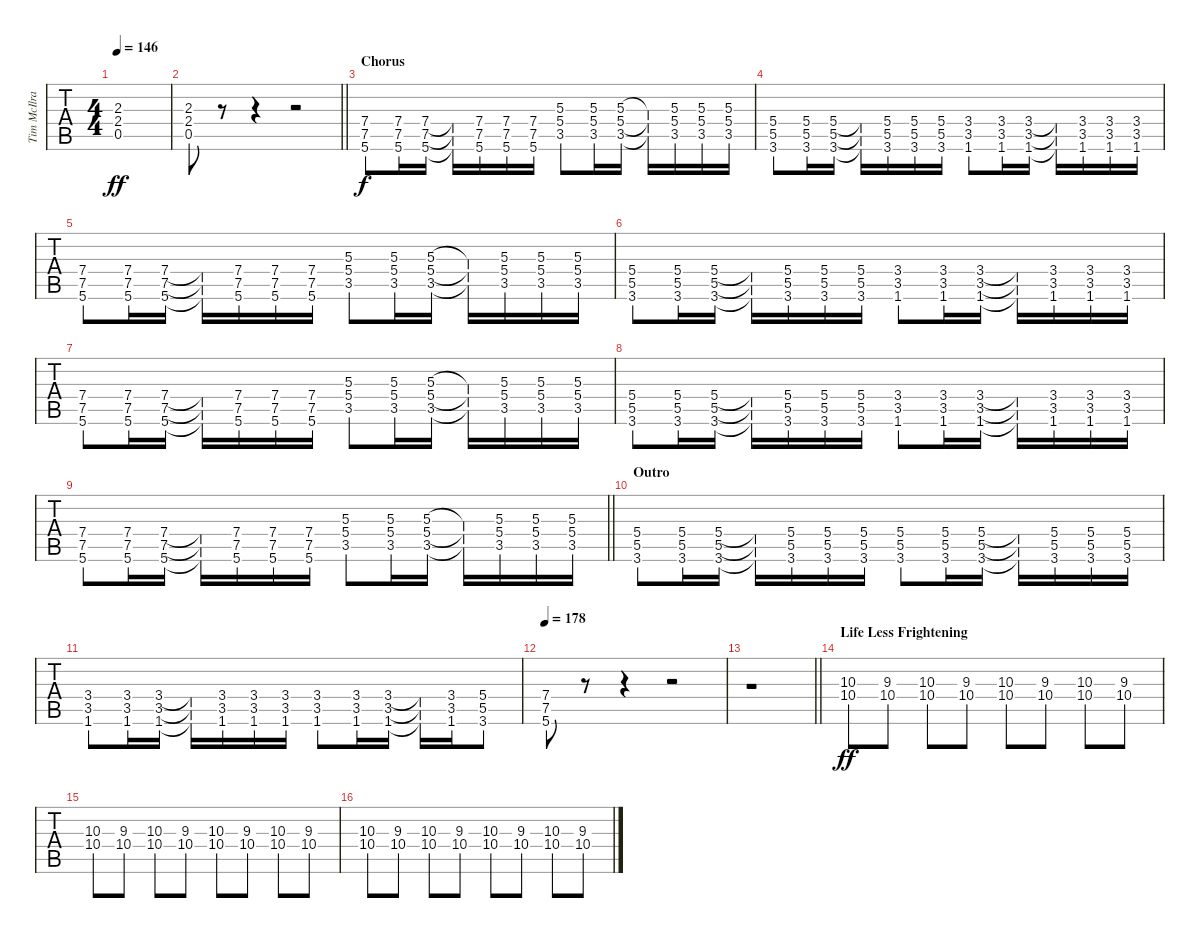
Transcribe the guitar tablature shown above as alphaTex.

\track ("Tim McIlrath - Guitar One" "Tim McIlra") {instrument distortionguitar}
\staff {tabs}
\tuning (Eb4 Bb3 Gb3 Db3 Ab2 Eb2) {hide}
\ts (4 4)
\tempo 146
\clef g2
\ks c
(2.3 2.4 0.5).1{dy ff} |
\barLineRight lightlight
(2.3 2.4 0.5).8 r.8 r.4 r.2 |
\section ("" "Chorus")
(7.4 7.5 5.6).8{dy f} (7.4 7.5 5.6).16 (7.4 7.5 5.6).16 (7.4{t} 7.5{t} 5.6{t}).16 (7.4 7.5 5.6).16 (7.4 7.5 5.6).16 (7.4 7.5 5.6).16 (5.3 5.4 3.5).8 (5.3 5.4 3.5).16 (5.3 5.4 3.5).16 (5.3{t} 5.4{t} 3.5{t}).16 (5.3 5.4 3.5).16 (5.3 5.4 3.5).16 (5.3 5.4 3.5).16 |
(5.4 5.5 3.6).8 (5.4 5.5 3.6).16 (5.4 5.5 3.6).16 (5.4{t} 5.5{t} 3.6{t}).16 (5.4 5.5 3.6).16 (5.4 5.5 3.6).16 (5.4 5.5 3.6).16 (3.4 3.5 1.6).8 (3.4 3.5 1.6).16 (3.4 3.5 1.6).16 (3.4{t} 3.5{t} 1.6{t}).16 (3.4 3.5 1.6).16 (3.4 3.5 1.6).16 (3.4 3.5 1.6).16 |
(7.4 7.5 5.6).8 (7.4 7.5 5.6).16 (7.4 7.5 5.6).16 (7.4{t} 7.5{t} 5.6{t}).16 (7.4 7.5 5.6).16 (7.4 7.5 5.6).16 (7.4 7.5 5.6).16 (5.3 5.4 3.5).8 (5.3 5.4 3.5).16 (5.3 5.4 3.5).16 (5.3{t} 5.4{t} 3.5{t}).16 (5.3 5.4 3.5).16 (5.3 5.4 3.5).16 (5.3 5.4 3.5).16 |
(5.4 5.5 3.6).8 (5.4 5.5 3.6).16 (5.4 5.5 3.6).16 (5.4{t} 5.5{t} 3.6{t}).16 (5.4 5.5 3.6).16 (5.4 5.5 3.6).16 (5.4 5.5 3.6).16 (3.4 3.5 1.6).8 (3.4 3.5 1.6).16 (3.4 3.5 1.6).16 (3.4{t} 3.5{t} 1.6{t}).16 (3.4 3.5 1.6).16 (3.4 3.5 1.6).16 (3.4 3.5 1.6).16 |
(7.4 7.5 5.6).8 (7.4 7.5 5.6).16 (7.4 7.5 5.6).16 (7.4{t} 7.5{t} 5.6{t}).16 (7.4 7.5 5.6).16 (7.4 7.5 5.6).16 (7.4 7.5 5.6).16 (5.3 5.4 3.5).8 (5.3 5.4 3.5).16 (5.3 5.4 3.5).16 (5.3{t} 5.4{t} 3.5{t}).16 (5.3 5.4 3.5).16 (5.3 5.4 3.5).16 (5.3 5.4 3.5).16 |
(5.4 5.5 3.6).8 (5.4 5.5 3.6).16 (5.4 5.5 3.6).16 (5.4{t} 5.5{t} 3.6{t}).16 (5.4 5.5 3.6).16 (5.4 5.5 3.6).16 (5.4 5.5 3.6).16 (3.4 3.5 1.6).8 (3.4 3.5 1.6).16 (3.4 3.5 1.6).16 (3.4{t} 3.5{t} 1.6{t}).16 (3.4 3.5 1.6).16 (3.4 3.5 1.6).16 (3.4 3.5 1.6).16 |
\barLineRight lightlight
(7.4 7.5 5.6).8 (7.4 7.5 5.6).16 (7.4 7.5 5.6).16 (7.4{t} 7.5{t} 5.6{t}).16 (7.4 7.5 5.6).16 (7.4 7.5 5.6).16 (7.4 7.5 5.6).16 (5.3 5.4 3.5).8 (5.3 5.4 3.5).16 (5.3 5.4 3.5).16 (5.3{t} 5.4{t} 3.5{t}).16 (5.3 5.4 3.5).16 (5.3 5.4 3.5).16 (5.3 5.4 3.5).16 |
\section ("" "Outro")
(5.4 5.5 3.6).8 (5.4 5.5 3.6).16 (5.4 5.5 3.6).16 (5.4{t} 5.5{t} 3.6{t}).16 (5.4 5.5 3.6).16 (5.4 5.5 3.6).16 (5.4 5.5 3.6).16 (5.4 5.5 3.6).8 (5.4 5.5 3.6).16 (5.4 5.5 3.6).16 (5.4{t} 5.5{t} 3.6{t}).16 (5.4 5.5 3.6).16 (5.4 5.5 3.6).16 (5.4 5.5 3.6).16 |
(3.4 3.5 1.6).8 (3.4 3.5 1.6).16 (3.4 3.5 1.6).16 (3.4{t} 3.5{t} 1.6{t}).16 (3.4 3.5 1.6).16 (3.4 3.5 1.6).16 (3.4 3.5 1.6).16 (3.4 3.5 1.6).8 (3.4 3.5 1.6).16 (3.4 3.5 1.6).16 (3.4{t} 3.5{t} 1.6{t}).16 (3.4 3.5 1.6).16 (5.4 5.5 3.6).8 |
\tempo 178
(7.4 7.5 5.6).8 r.8 r.4 r.2 |
\barLineRight lightlight
r.1 |
\section ("" "Life Less Frightening")
(10.3 10.4).8{dy ff} (9.3 10.4).8 (10.3 10.4).8 (9.3 10.4).8 (10.3 10.4).8 (9.3 10.4).8 (10.3 10.4).8 (9.3 10.4).8 |
(10.3 10.4).8 (9.3 10.4).8 (10.3 10.4).8 (9.3 10.4).8 (10.3 10.4).8 (9.3 10.4).8 (10.3 10.4).8 (9.3 10.4).8 |
(10.3 10.4).8 (9.3 10.4).8 (10.3 10.4).8 (9.3 10.4).8 (10.3 10.4).8 (9.3 10.4).8 (10.3 10.4).8 (9.3 10.4).8
